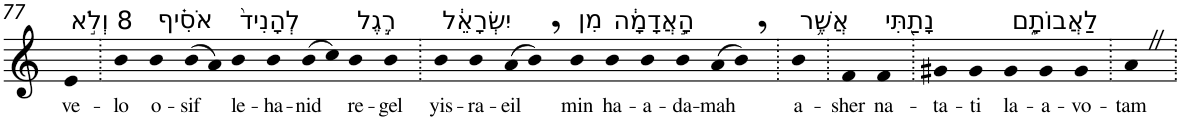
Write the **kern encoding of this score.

**kern	**text
*part1	*part1
*staff1	*staff1
*I"Piano	*
*I'Pno	*
!!LO:PB:g=z
*clefG2	*
*k[]	*
=77	=77
!LO:TX:a:t=8 וְלֹ֣א	!
!	!LO:LY:b
4e	ve-
=78.	=78.
!	!LO:LY:b
4b	-lo
!LO:TX:a:t=אֹסִ֗יף	!
!	!LO:LY:b
4b	o-
!	!LO:LY:b
(>8b	-sif
8a)	.
!LO:TX:a:t=לְהָנִיד֙	!
!	!LO:LY:b
4b	le-
!	!LO:LY:b
4b	-ha-
!	!LO:LY:b
(>8b	-nid
8cc)	.
!LO:TX:a:t=רֶ֣גֶל	!
!	!LO:LY:b
4b	re-
!	!LO:LY:b
4b	-gel
=79.	=79.
!LO:TX:a:t=יִשְׂרָאֵ֔ל	!
!	!LO:LY:b
4b	yis-
!	!LO:LY:b
4b	-ra-
!	!LO:LY:b
(>8a	-eil
8b,)	.
!LO:TX:a:t=מִן	!
!	!LO:LY:b
4b	min
!LO:TX:a:t=הָ֣אֲדָמָ֔ה	!
!	!LO:LY:b
4b	ha-
!	!LO:LY:b
4b	-a-
!	!LO:LY:b
4b	-da-
!	!LO:LY:b
(>8a	-mah
8b,)	.
=80.	=80.
!LO:TX:a:t=אֲשֶׁ֥ר	!
!	!LO:LY:b
4b	a-
=81.	=81.
!	!LO:LY:b
4f	-sher
!LO:TX:a:t=נָתַ֖תִּי	!
!	!LO:LY:b
4f	na-
=82.	=82.
!	!LO:LY:b
4g#X	-ta-
!	!LO:LY:b
4g#	-ti
!LO:TX:a:t=לַאֲבוֹתָ֑ם	!
!	!LO:LY:b
4g#	la-
!	!LO:LY:b
4g#	-a-
!	!LO:LY:b
4g#	-vo-
=83.	=83.
!	!LO:LY:b
4aZ	-tam
=.	=.
*-	*-
